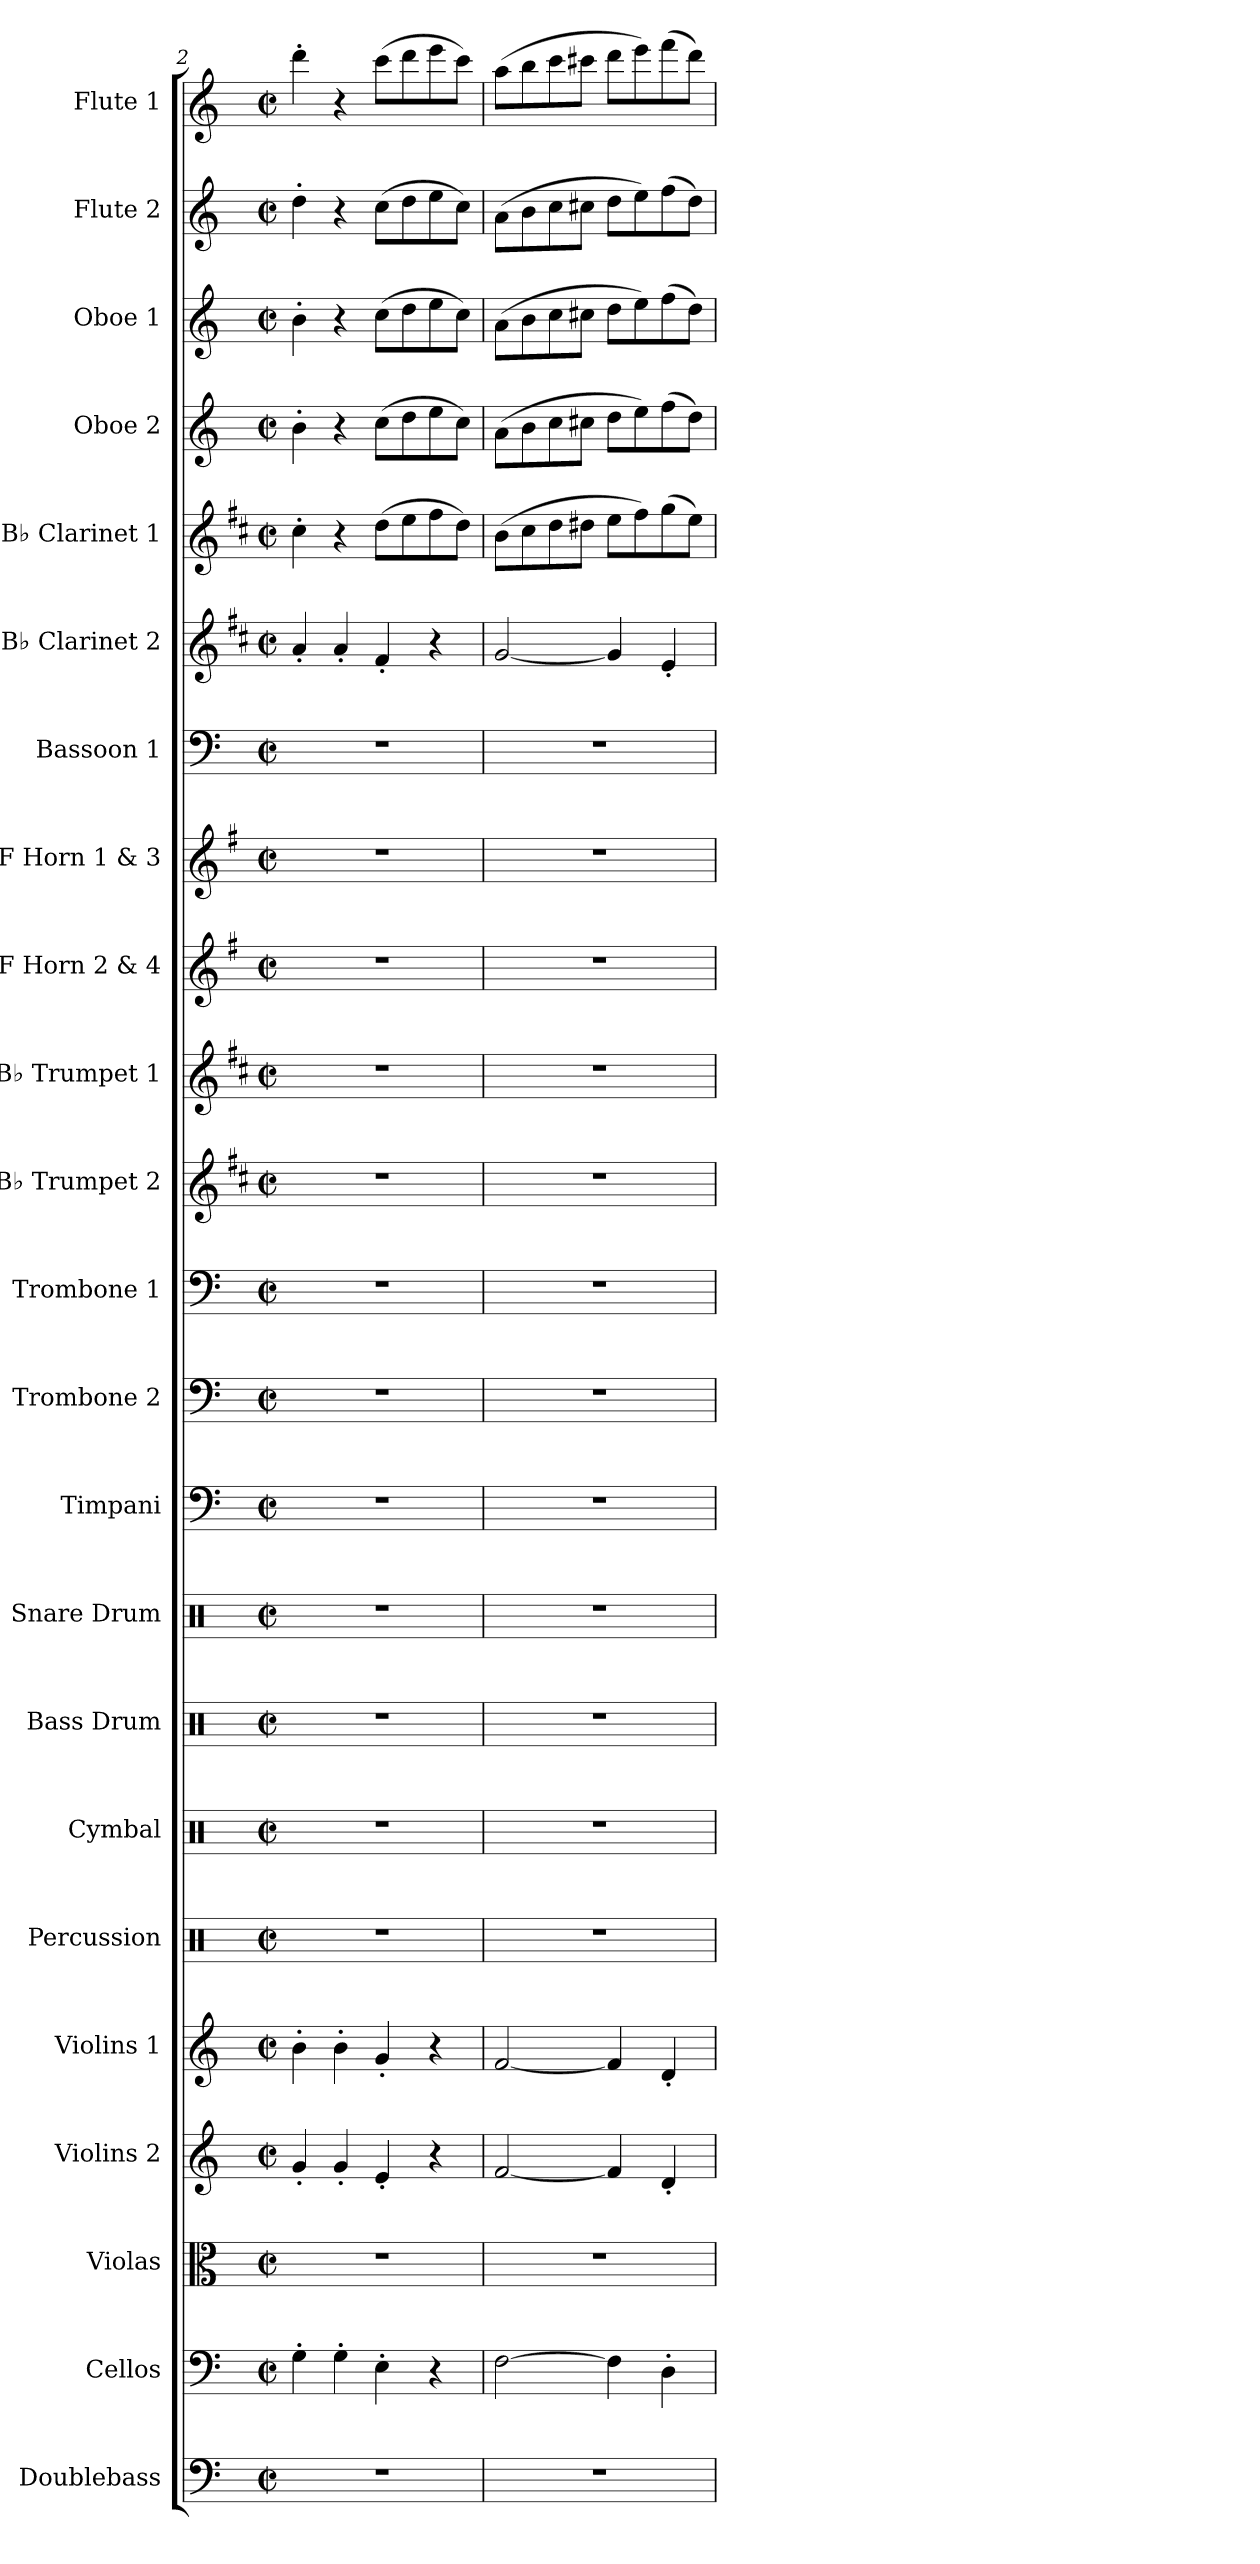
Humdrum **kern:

**kern	**kern	**kern	**kern	**kern	**kern	**kern	**kern	**kern	**kern	**kern	**kern	**kern	**kern	**kern	**kern	**kern	**kern	**kern	**kern	**kern	**kern	**kern
*part23	*part22	*part21	*part20	*part19	*part18	*part17	*part16	*part15	*part14	*part13	*part12	*part11	*part10	*part9	*part8	*part7	*part6	*part5	*part4	*part3	*part2	*part1
*staff23	*staff22	*staff21	*staff20	*staff19	*staff18	*staff17	*staff16	*staff15	*staff14	*staff13	*staff12	*staff11	*staff10	*staff9	*staff8	*staff7	*staff6	*staff5	*staff4	*staff3	*staff2	*staff1
*I"Doublebass	*I"Cellos	*I"Violas	*I"Violins 2	*I"Violins 1	*I"Percussion	*I"Cymbal	*I"Bass Drum	*I"Snare Drum	*I"Timpani	*I"Trombone 2	*I"Trombone 1	*I"B♭ Trumpet 2	*I"B♭ Trumpet 1	*I"F Horn 2 &amp; 4	*I"F Horn 1 &amp; 3	*I"Bassoon 1	*I"B♭ Clarinet 2	*I"B♭ Clarinet 1	*I"Oboe 2	*I"Oboe 1	*I"Flute 2	*I"Flute 1
*I'Dbs.	*	*I'Vlas.	*I'Vlns. 2	*I'Vlns. 1	*I'Perc.	*I'Cym.	*I'B. Dr.	*I'Sn. Dr.	*I'Timp.	*I'Tbn. 2	*I'Tbn. 1	*I'B♭ Tpt. 2	*I'B♭ Tpt. 1	*I'F Hn. 2 4	*I'F Hn. 1 3	*I'Bsn. 1	*I'B♭ Cl. 2	*I'B♭ Cl. 1	*I'Ob. 2	*I'Ob. 1	*I'Fl. 2	*I'Fl. 1
*clefF4	*clefF4	*clefC3	*clefG2	*clefG2	*clefX	*clefX	*clefX	*clefX	*clefF4	*clefF4	*clefF4	*clefG2	*clefG2	*clefG2	*clefG2	*clefF4	*clefG2	*clefG2	*clefG2	*clefG2	*clefG2	*clefG2
*ITrd7c12	*	*	*	*	*	*	*	*	*	*	*	*ITrd1c2	*ITrd1c2	*ITrd4c7	*ITrd4c7	*	*ITrd1c2	*ITrd1c2	*	*	*	*
*k[]	*k[]	*k[]	*k[]	*k[]	*k[]	*k[]	*k[]	*k[]	*k[]	*k[]	*k[]	*k[]	*k[]	*k[]	*k[]	*k[]	*k[]	*k[]	*k[]	*k[]	*k[]	*k[]
*M2/2	*M2/2	*M2/2	*M2/2	*M2/2	*M2/2	*M2/2	*M2/2	*M2/2	*M2/2	*M2/2	*M2/2	*M2/2	*M2/2	*M2/2	*M2/2	*M2/2	*M2/2	*M2/2	*M2/2	*M2/2	*M2/2	*M2/2
*met(c|)	*met(c|)	*met(c|)	*met(c|)	*met(c|)	*met(c|)	*met(c|)	*met(c|)	*met(c|)	*met(c|)	*met(c|)	*met(c|)	*met(c|)	*met(c|)	*met(c|)	*met(c|)	*met(c|)	*met(c|)	*met(c|)	*met(c|)	*met(c|)	*met(c|)	*met(c|)
=2	=2	=2	=2	=2	=2	=2	=2	=2	=2	=2	=2	=2	=2	=2	=2	=2	=2	=2	=2	=2	=2	=2
1r	4G'\	1r	4g'/	4b'\	1r	1r	1r	1r	1r	1r	1r	1r	1r	1r	1r	1r	4g'/	4b'\	4b'\	4b'\	4dd'\	4ddd'\
.	4G'\	.	4g'/	4b'\	.	.	.	.	.	.	.	.	.	.	.	.	4g'/	4r	4r	4r	4r	4r
.	4E'\	.	4e'/	4g'/	.	.	.	.	.	.	.	.	.	.	.	.	4e'/	(>8cc\L	(>8cc\L	(>8cc\L	(>8cc\L	(>8ccc\L
.	.	.	.	.	.	.	.	.	.	.	.	.	.	.	.	.	.	8dd\	8dd\	8dd\	8dd\	8ddd\
.	4r	.	4r	4r	.	.	.	.	.	.	.	.	.	.	.	.	4r	8ee\	8ee\	8ee\	8ee\	8eee\
.	.	.	.	.	.	.	.	.	.	.	.	.	.	.	.	.	.	8cc\J)	8cc\J)	8cc\J)	8cc\J)	8ccc\J)
=3	=3	=3	=3	=3	=3	=3	=3	=3	=3	=3	=3	=3	=3	=3	=3	=3	=3	=3	=3	=3	=3	=3
1r	[2F\	1r	[2f/	[2f/	1r	1r	1r	1r	1r	1r	1r	1r	1r	1r	1r	1r	[2f/	(>8a\L	(>8a\L	(>8a\L	(>8a\L	(>8aa\L
.	.	.	.	.	.	.	.	.	.	.	.	.	.	.	.	.	.	8b\	8b\	8b\	8b\	8bb\
.	.	.	.	.	.	.	.	.	.	.	.	.	.	.	.	.	.	8cc\	8cc\	8cc\	8cc\	8ccc\
.	.	.	.	.	.	.	.	.	.	.	.	.	.	.	.	.	.	8cc#X\J	8cc#X\J	8cc#X\J	8cc#X\J	8ccc#X\J
.	4F\]	.	4f/]	4f/]	.	.	.	.	.	.	.	.	.	.	.	.	4f/]	8dd\L	8dd\L	8dd\L	8dd\L	8ddd\L
.	.	.	.	.	.	.	.	.	.	.	.	.	.	.	.	.	.	8ee\)	8ee\)	8ee\)	8ee\)	8eee\)
.	4D'\	.	4d'/	4d'/	.	.	.	.	.	.	.	.	.	.	.	.	4d'/	(>8ff\	(>8ff\	(>8ff\	(>8ff\	(>8fff\
.	.	.	.	.	.	.	.	.	.	.	.	.	.	.	.	.	.	8dd\J)	8dd\J)	8dd\J)	8dd\J)	8ddd\J)
=	=	=	=	=	=	=	=	=	=	=	=	=	=	=	=	=	=	=	=	=	=	=
*-	*-	*-	*-	*-	*-	*-	*-	*-	*-	*-	*-	*-	*-	*-	*-	*-	*-	*-	*-	*-	*-	*-
